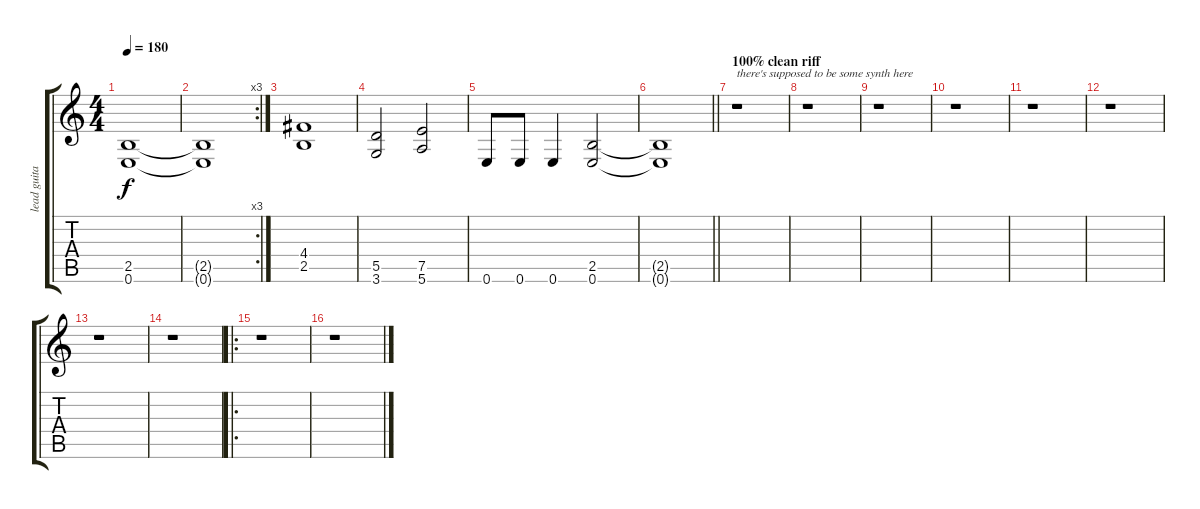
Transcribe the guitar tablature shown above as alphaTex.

\track ("lead guitar" "lead guita") {instrument distortionguitar}
\staff {score tabs}
\tuning (E4 B3 G3 D3 A2 E2) {hide}
\ts (4 4)
\tempo 180
\clef g2
\ks c
(2.5 0.6).1{dy f} |
\rc 3
(2.5{t} 0.6{t}).1 |
(4.4 2.5).1 |
(5.5 3.6).2 (7.5 5.6).2 |
0.6.8 0.6.8 0.6.4 (2.5 0.6).2 |
\barLineRight lightlight
(2.5{t} 0.6{t}).1 |
\section ("" "100% clean riff")
r.1{txt "there's supposed to be some synth here"} |
r.1 |
r.1 |
r.1 |
r.1 |
r.1 |
r.1 |
r.1 |
\ro
r.1 |
r.1
